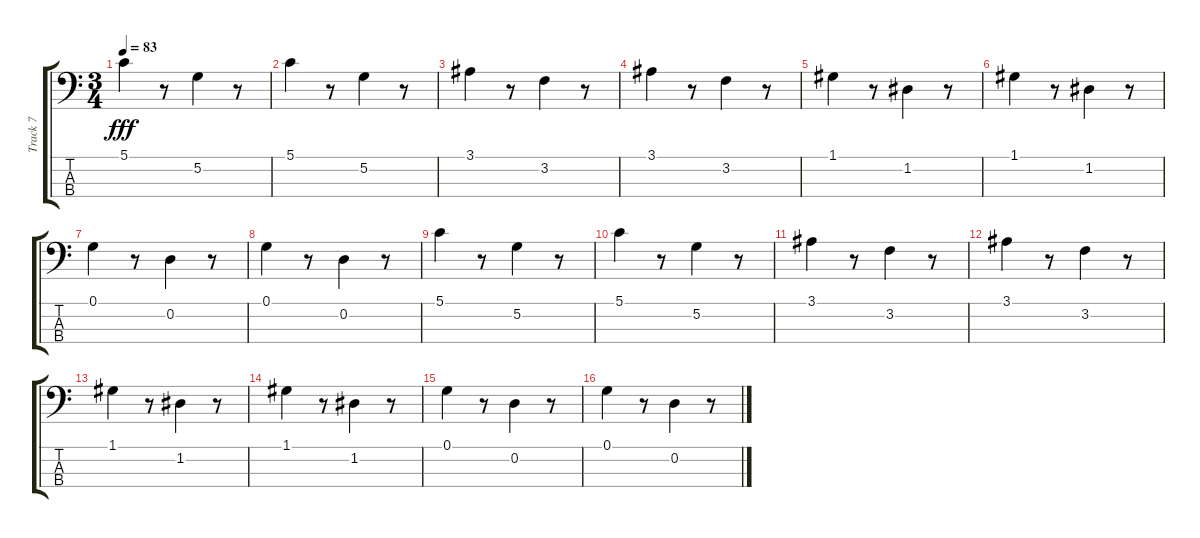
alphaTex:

\track ("Track 7" "Track 7") {instrument fretlessbass}
\staff {score tabs}
\tuning (G2 D2 A1 E1) {hide}
\ts (3 4)
\tempo 83
\clef f4
\ks c
5.1.4{dy fff} r.8 5.2.4 r.8 |
5.1.4 r.8 5.2.4 r.8 |
3.1.4 r.8 3.2.4 r.8 |
3.1.4 r.8 3.2.4 r.8 |
1.1.4 r.8 1.2.4 r.8 |
1.1.4 r.8 1.2.4 r.8 |
0.1.4 r.8 0.2.4 r.8 |
0.1.4 r.8 0.2.4 r.8 |
5.1.4 r.8 5.2.4 r.8 |
5.1.4 r.8 5.2.4 r.8 |
3.1.4 r.8 3.2.4 r.8 |
3.1.4 r.8 3.2.4 r.8 |
1.1.4 r.8 1.2.4 r.8 |
1.1.4 r.8 1.2.4 r.8 |
0.1.4 r.8 0.2.4 r.8 |
0.1.4 r.8 0.2.4 r.8
